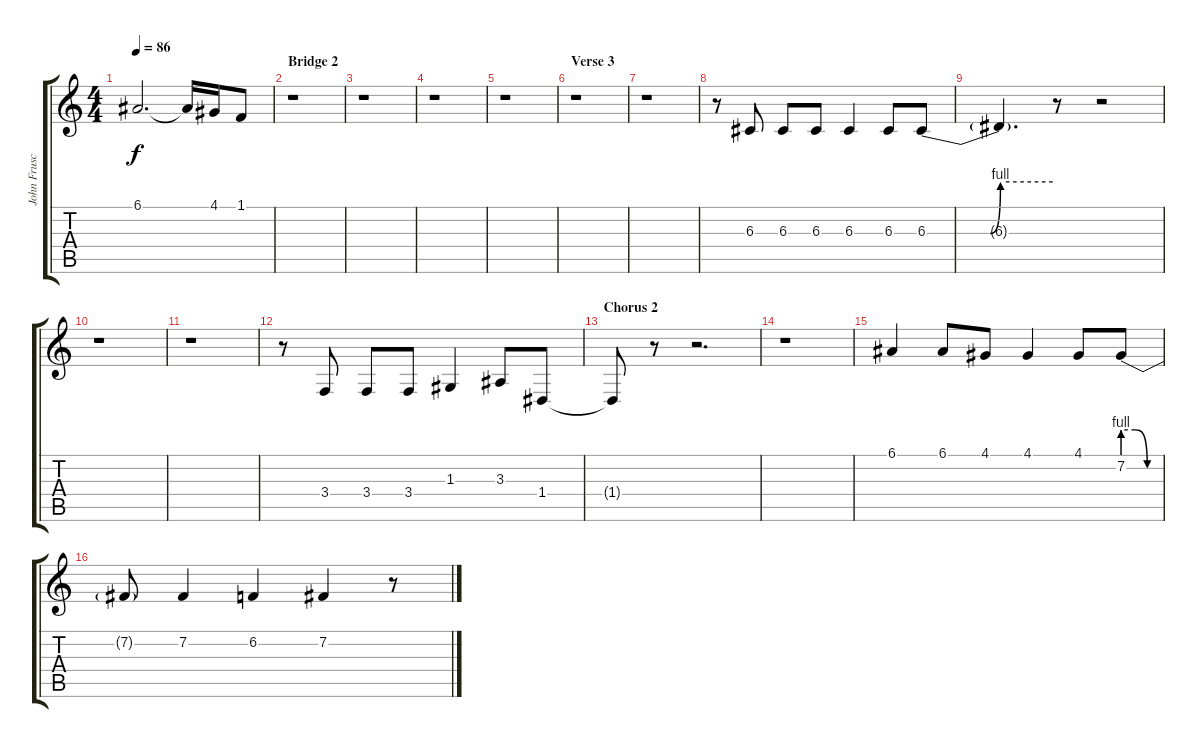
\track ("John Frusciante (Voice)" "John Frusc") {instrument oboe}
\staff {score tabs}
\tuning (E4 B3 G3 D3 A2 E2) {hide}
\ts (4 4)
\tempo 86
\clef g2
\ks c
6.1{t}.2{d dy f} 6.1{t}.16 4.1.16 1.1.8 |
\section ("" "Bridge 2")
r.1 |
r.1 |
r.1 |
r.1 |
\section ("" "Verse 3")
r.1 |
r.1 |
r.8 6.3.8 6.3.8 6.3.8 6.3.4 6.3.8 6.3{be (custom 0 0 30 0 35 4 60 4)}.8 |
6.3{t}.4{d} r.8 r.2 |
r.1 |
r.1 |
r.8 3.4.8 3.4.8 3.4.8 1.3.4 3.3.8 1.4.8 |
\section ("" "Chorus 2")
1.4{t}.8 r.8 r.2{d} |
r.1 |
6.1.4 6.1.8 4.1.8 4.1.4 4.1.8 7.2{be (custom 0 4 20 4 40 0 60 0)}.8 |
7.2{t}.8 7.2.4 6.2.4 7.2.4 r.8
